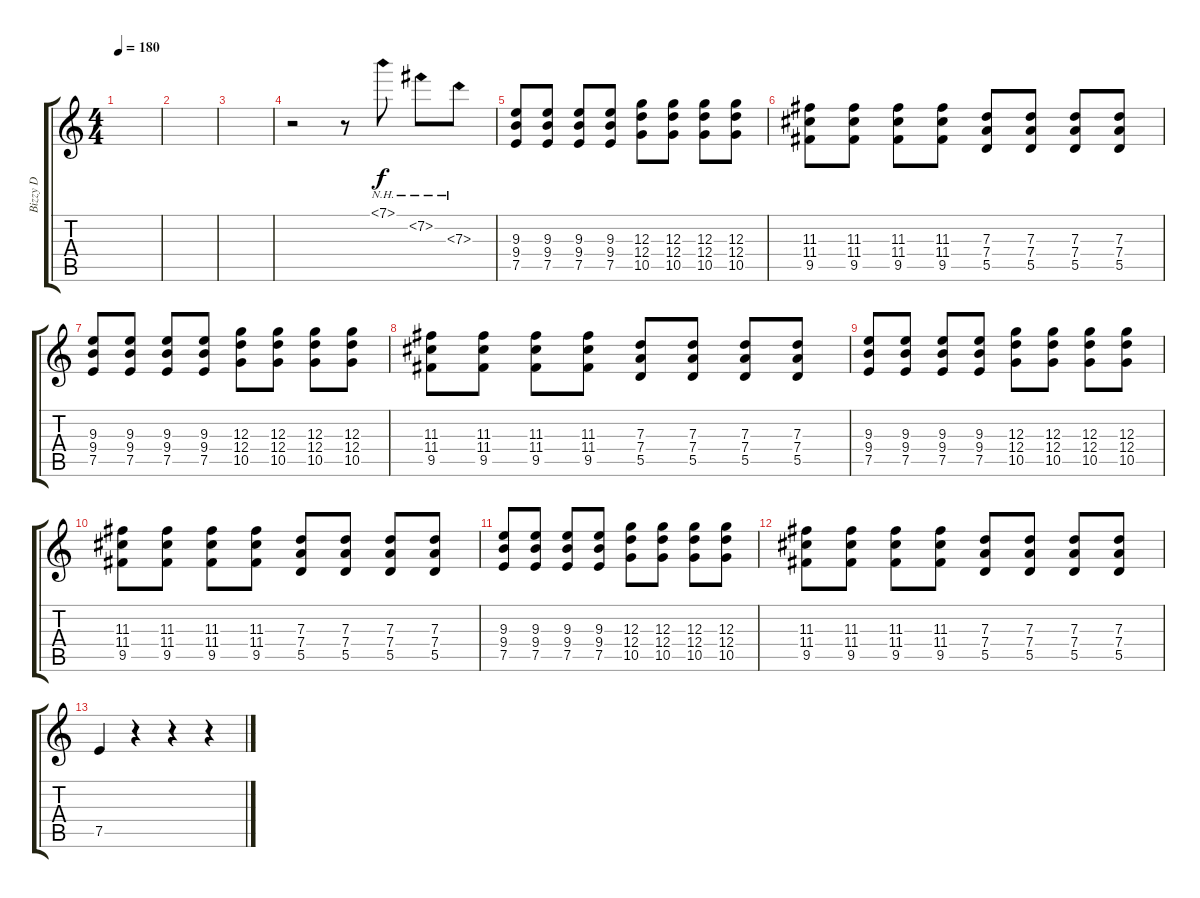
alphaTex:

\track ("Bizzy D" "Bizzy D") {instrument distortionguitar}
\staff {score tabs}
\tuning (E4 B3 G3 D3 A2 D2) {hide}
\ts (4 4)
\tempo 180
\clef g2
\ks c
|
|
|
r.2 r.8 7.1{nh}.8 7.2{nh}.8 7.3{nh}.8 |
(9.3 9.4 7.5).8 (9.3 9.4 7.5).8 (9.3 9.4 7.5).8 (9.3 9.4 7.5).8 (12.3 12.4 10.5).8 (12.3 12.4 10.5).8 (12.3 12.4 10.5).8 (12.3 12.4 10.5).8 |
(11.3 11.4 9.5).8 (11.3 11.4 9.5).8 (11.3 11.4 9.5).8 (11.3 11.4 9.5).8 (7.3 7.4 5.5).8 (7.3 7.4 5.5).8 (7.3 7.4 5.5).8 (7.3 7.4 5.5).8 |
(9.3 9.4 7.5).8 (9.3 9.4 7.5).8 (9.3 9.4 7.5).8 (9.3 9.4 7.5).8 (12.3 12.4 10.5).8 (12.3 12.4 10.5).8 (12.3 12.4 10.5).8 (12.3 12.4 10.5).8 |
(11.3 11.4 9.5).8 (11.3 11.4 9.5).8 (11.3 11.4 9.5).8 (11.3 11.4 9.5).8 (7.3 7.4 5.5).8 (7.3 7.4 5.5).8 (7.3 7.4 5.5).8 (7.3 7.4 5.5).8 |
(9.3 9.4 7.5).8 (9.3 9.4 7.5).8 (9.3 9.4 7.5).8 (9.3 9.4 7.5).8 (12.3 12.4 10.5).8 (12.3 12.4 10.5).8 (12.3 12.4 10.5).8 (12.3 12.4 10.5).8 |
(11.3 11.4 9.5).8 (11.3 11.4 9.5).8 (11.3 11.4 9.5).8 (11.3 11.4 9.5).8 (7.3 7.4 5.5).8 (7.3 7.4 5.5).8 (7.3 7.4 5.5).8 (7.3 7.4 5.5).8 |
(9.3 9.4 7.5).8 (9.3 9.4 7.5).8 (9.3 9.4 7.5).8 (9.3 9.4 7.5).8 (12.3 12.4 10.5).8 (12.3 12.4 10.5).8 (12.3 12.4 10.5).8 (12.3 12.4 10.5).8 |
(11.3 11.4 9.5).8 (11.3 11.4 9.5).8 (11.3 11.4 9.5).8 (11.3 11.4 9.5).8 (7.3 7.4 5.5).8 (7.3 7.4 5.5).8 (7.3 7.4 5.5).8 (7.3 7.4 5.5).8 |
7.5.4 r.4 r.4 r.4
